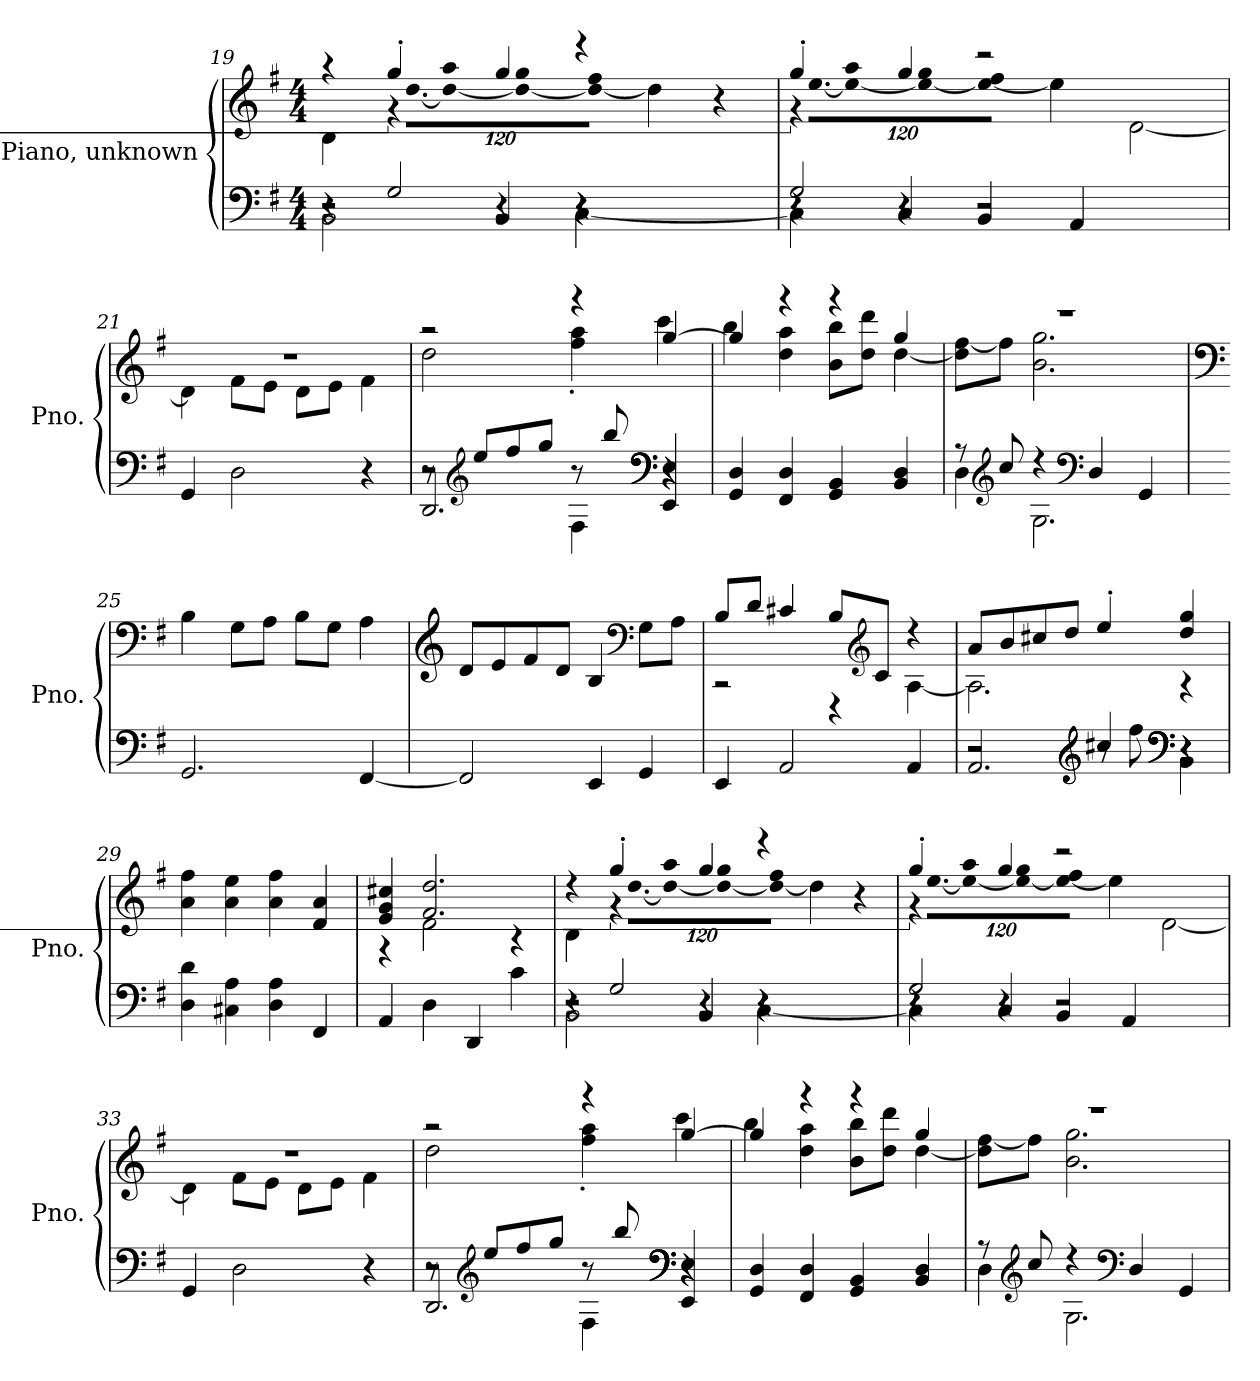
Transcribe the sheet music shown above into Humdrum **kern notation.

**kern	**kern
*part1	*part1
*staff2	*staff1
*I"Piano, unknown	*
*I'Pno.	*
*clefF4	*clefG2
*k[f#]	*k[f#]
*M4/4	*M4/4
=19	=19
*^	*^
*	*^	*	*
4r	2BB\	2r	4r	4B\
!	!	!	!	!LO:N:vis=64
2G/	.	.	4gg'/	960%17r
!	!	!	!	!LO:N:vis=32.
.	.	.	.	[1920%103dd\KLL
!	!	!	!	!LO:N:vis=16
.	.	.	.	1920%137dd\_ 1920%137aa\
!	!	!	!	!LO:N:vis=32
.	.	.	.	640%23dd\_ 640%23gg\K
!	!	!	!	!LO:N:vis=16
.	.	.	.	1920%137dd\_ 1920%137ff#\JJ
.	4r	4BB/	4gg/	4dd\]
4r	[4C\	4r	4r	4r
!!LO:LB:g=z	!!
=20	=20	=20	=20	=20
!	!	!	!	!LO:N:vis=64
2G/	4C\]	4r	4gg'/	960%17r
!	!	!	!	!LO:N:vis=32.
.	.	.	.	[1920%103ee\KLL
!	!	!	!	!LO:N:vis=16
.	.	.	.	1920%137ee\_ 1920%137aa\
!	!	!	!	!LO:N:vis=32
.	.	.	.	640%23ee\_ 640%23gg\K
!	!	!	!	!LO:N:vis=16
.	.	.	.	1920%137ee\_ 1920%137ff#\JJ
.	4r	4C/	4gg/	4ee\]
2r	2r	4BB/	2r	[2d\
.	.	4AA/	.	.
*v	*v	*v	*	*
=21	=21	=21
4GG/	1r	4d\]
2D\	.	8f#\L
.	.	8e\J
.	.	8d\L
.	.	8e\J
4r	.	4f#\
=22	=22	=22
*^	*	*
*	*^	*	*
8r	2r	2.DD/	2r	2dd\
*clefG2	*	*	*	*
8ee/L	.	.	.	.
8ff#/	.	.	.	.
8gg/J	.	.	.	.
8r	4F#\	.	4r	4ff#\' 4aa\'
8bb/	.	.	.	.
*clefF4	*	*	*	*
4EE/ 4E/	4r	4r	[4gg/	4ccc\
*v	*v	*v	*	*
=23	=23	=23
4GG/ 4D/	4gg/]	4bb\
4FF#/ 4D/	4r	4dd\ 4aa\
4GG/ 4BB/	4r	8b\ 8bb\L
.	.	8dd\ 8ddd\J
4BB/ 4D/	4gg/	[4dd\
!!LO:LB:g=z	!!
=24	=24	=24
*^	*	*
8r	4D\	1r	8dd\] [8ff#\L
*clefG2	*	*	*
8cc/	.	.	8ff#\J]
4r	2.G\	.	2.b\ 2.gg\
*clefF4	*	*	*
4D/	.	.	.
4GG/	.	.	.
*v	*v	*	*
*	*v	*v
=25	=25
*	*clefF4
2.GG/	4B\
.	8G\L
.	8A\J
.	8B\L
.	8G\J
[4FF#/	4A\
=26	=26
*	*clefG2
2FF#/]	8d/L
.	8e/
.	8f#/
.	8d/J
4EE/	4B/
*	*clefF4
4GG/	8G\L
.	8A\J
=27	=27
*	*^
4EE/	8B/L	2r
.	8d/J	.
2AA/	4c#X/	.
.	8B/L	4r
*	*clefG2	*
.	8c#/J	.
4AA/	4r	[4A\
!!LO:PB:g=z	!!
=28	=28	=28
*^	*	*
*	*^	*	*
2r	2r	2.AA/	8a/L	2.A\]
.	.	.	8b/	.
.	.	.	8cc#X/	.
.	.	.	8dd/J	.
*clefG2	*	*	*	*
4cc#X/	8r	.	4ee'/	.
.	8ff#\	.	.	.
*clefF4	*	*	*	*
4r	4BB\	4r	4dd/ 4gg/	4r
*v	*v	*v	*	*
*	*v	*v
=29	=29
4D\ 4d\	4a\ 4ff#\
4C#X\ 4A\	4a\ 4ee\
4D\ 4A\	4a\ 4ff#\
4FF#/	4d/ 4a/
=30	=30
*	*^
4AA/	4e/ 4g/ 4cc#X/	4r
4D\	2.f#/ 2.dd/	2d\
4DD/	.	.
4c\	.	4r
=31	=31	=31
*^	*	*
*	*^	*	*
4r	2BB\	2r	4r	4B\
!	!	!	!	!LO:N:vis=64
2G/	.	.	4gg'/	960%17r
!	!	!	!	!LO:N:vis=32.
.	.	.	.	[1920%103dd\KLL
!	!	!	!	!LO:N:vis=16
.	.	.	.	1920%137dd\_ 1920%137aa\
!	!	!	!	!LO:N:vis=32
.	.	.	.	640%23dd\_ 640%23gg\K
!	!	!	!	!LO:N:vis=16
.	.	.	.	1920%137dd\_ 1920%137ff#\JJ
.	4r	4BB/	4gg/	4dd\]
4r	[4C\	4r	4r	4r
!!LO:LB:g=z	!!
=32	=32	=32	=32	=32
!	!	!	!	!LO:N:vis=64
2G/	4C\]	4r	4gg'/	960%17r
!	!	!	!	!LO:N:vis=32.
.	.	.	.	[1920%103ee\KLL
!	!	!	!	!LO:N:vis=16
.	.	.	.	1920%137ee\_ 1920%137aa\
!	!	!	!	!LO:N:vis=32
.	.	.	.	640%23ee\_ 640%23gg\K
!	!	!	!	!LO:N:vis=16
.	.	.	.	1920%137ee\_ 1920%137ff#\JJ
.	4r	4C/	4gg/	4ee\]
2r	2r	4BB/	2r	[2d\
.	.	4AA/	.	.
*v	*v	*v	*	*
=33	=33	=33
4GG/	1r	4d\]
2D\	.	8f#\L
.	.	8e\J
.	.	8d\L
.	.	8e\J
4r	.	4f#\
=34	=34	=34
*^	*	*
*	*^	*	*
8r	2r	2.DD/	2r	2dd\
*clefG2	*	*	*	*
8ee/L	.	.	.	.
8ff#/	.	.	.	.
8gg/J	.	.	.	.
8r	4F#\	.	4r	4ff#\' 4aa\'
8bb/	.	.	.	.
*clefF4	*	*	*	*
4EE/ 4E/	4r	4r	[4gg/	4ccc\
*v	*v	*v	*	*
=35	=35	=35
4GG/ 4D/	4gg/]	4bb\
4FF#/ 4D/	4r	4dd\ 4aa\
4GG/ 4BB/	4r	8b\ 8bb\L
.	.	8dd\ 8ddd\J
4BB/ 4D/	4gg/	[4dd\
!!LO:LB:g=z	!!
=36	=36	=36
*^	*	*
8r	4D\	1r	8dd\] [8ff#\L
*clefG2	*	*	*
8cc/	.	.	8ff#\J]
4r	2.G\	.	2.b\ 2.gg\
*clefF4	*	*	*
4D/	.	.	.
4GG/	.	.	.
*v	*v	*	*
*	*v	*v
=	=
*-	*-
